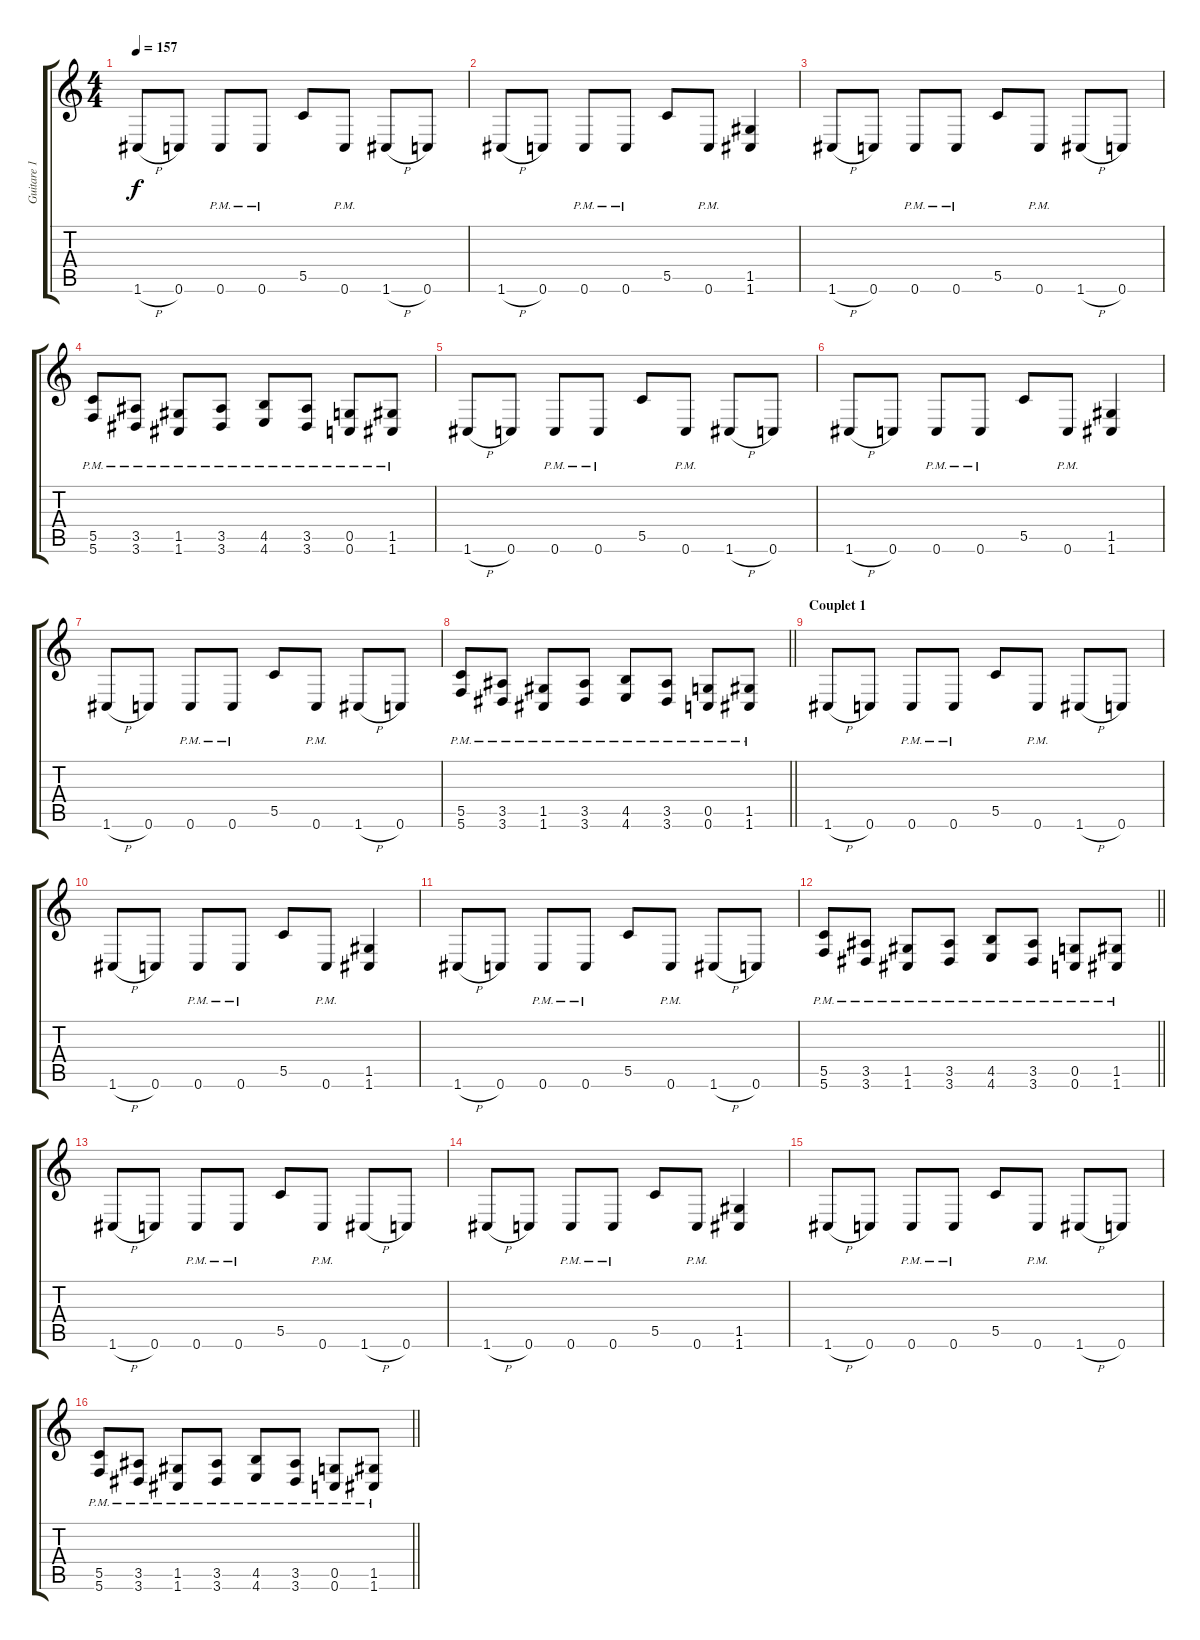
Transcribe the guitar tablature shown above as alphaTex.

\track ("Guitare 1" "Guitare 1") {instrument distortionguitar}
\staff {score tabs}
\tuning (D4 A3 F3 C3 G2 C2) {hide}
\ts (4 4)
\tempo 157
\clef g2
\ks c
1.6{h}.8{dy f} 0.6.8 0.6{pm}.8 0.6{pm}.8 5.5.8 0.6{pm}.8 1.6{h}.8 0.6.8 |
1.6{h}.8 0.6.8 0.6{pm}.8 0.6{pm}.8 5.5.8 0.6{pm}.8 (1.5 1.6).4 |
1.6{h}.8 0.6.8 0.6{pm}.8 0.6{pm}.8 5.5.8 0.6{pm}.8 1.6{h}.8 0.6.8 |
(5.5 5.6{pm}).8 (3.5 3.6{pm}).8 (1.5 1.6{pm}).8 (3.5 3.6{pm}).8 (4.5 4.6{pm}).8 (3.5 3.6{pm}).8 (0.5 0.6{pm}).8 (1.5 1.6{pm}).8 |
1.6{h}.8 0.6.8 0.6{pm}.8 0.6{pm}.8 5.5.8 0.6{pm}.8 1.6{h}.8 0.6.8 |
1.6{h}.8 0.6.8 0.6{pm}.8 0.6{pm}.8 5.5.8 0.6{pm}.8 (1.5 1.6).4 |
1.6{h}.8 0.6.8 0.6{pm}.8 0.6{pm}.8 5.5.8 0.6{pm}.8 1.6{h}.8 0.6.8 |
\barLineRight lightlight
(5.5 5.6{pm}).8 (3.5 3.6{pm}).8 (1.5 1.6{pm}).8 (3.5 3.6{pm}).8 (4.5 4.6{pm}).8 (3.5 3.6{pm}).8 (0.5 0.6{pm}).8 (1.5 1.6{pm}).8 |
\section ("" "Couplet 1")
1.6{h}.8 0.6.8 0.6{pm}.8 0.6{pm}.8 5.5.8 0.6{pm}.8 1.6{h}.8 0.6.8 |
1.6{h}.8 0.6.8 0.6{pm}.8 0.6{pm}.8 5.5.8 0.6{pm}.8 (1.5 1.6).4 |
1.6{h}.8 0.6.8 0.6{pm}.8 0.6{pm}.8 5.5.8 0.6{pm}.8 1.6{h}.8 0.6.8 |
\barLineRight lightlight
(5.5 5.6{pm}).8 (3.5 3.6{pm}).8 (1.5 1.6{pm}).8 (3.5 3.6{pm}).8 (4.5 4.6{pm}).8 (3.5 3.6{pm}).8 (0.5 0.6{pm}).8 (1.5 1.6{pm}).8 |
1.6{h}.8 0.6.8 0.6{pm}.8 0.6{pm}.8 5.5.8 0.6{pm}.8 1.6{h}.8 0.6.8 |
1.6{h}.8 0.6.8 0.6{pm}.8 0.6{pm}.8 5.5.8 0.6{pm}.8 (1.5 1.6).4 |
1.6{h}.8 0.6.8 0.6{pm}.8 0.6{pm}.8 5.5.8 0.6{pm}.8 1.6{h}.8 0.6.8 |
\barLineRight lightlight
(5.5 5.6{pm}).8 (3.5 3.6{pm}).8 (1.5 1.6{pm}).8 (3.5 3.6{pm}).8 (4.5 4.6{pm}).8 (3.5 3.6{pm}).8 (0.5 0.6{pm}).8 (1.5 1.6{pm}).8
